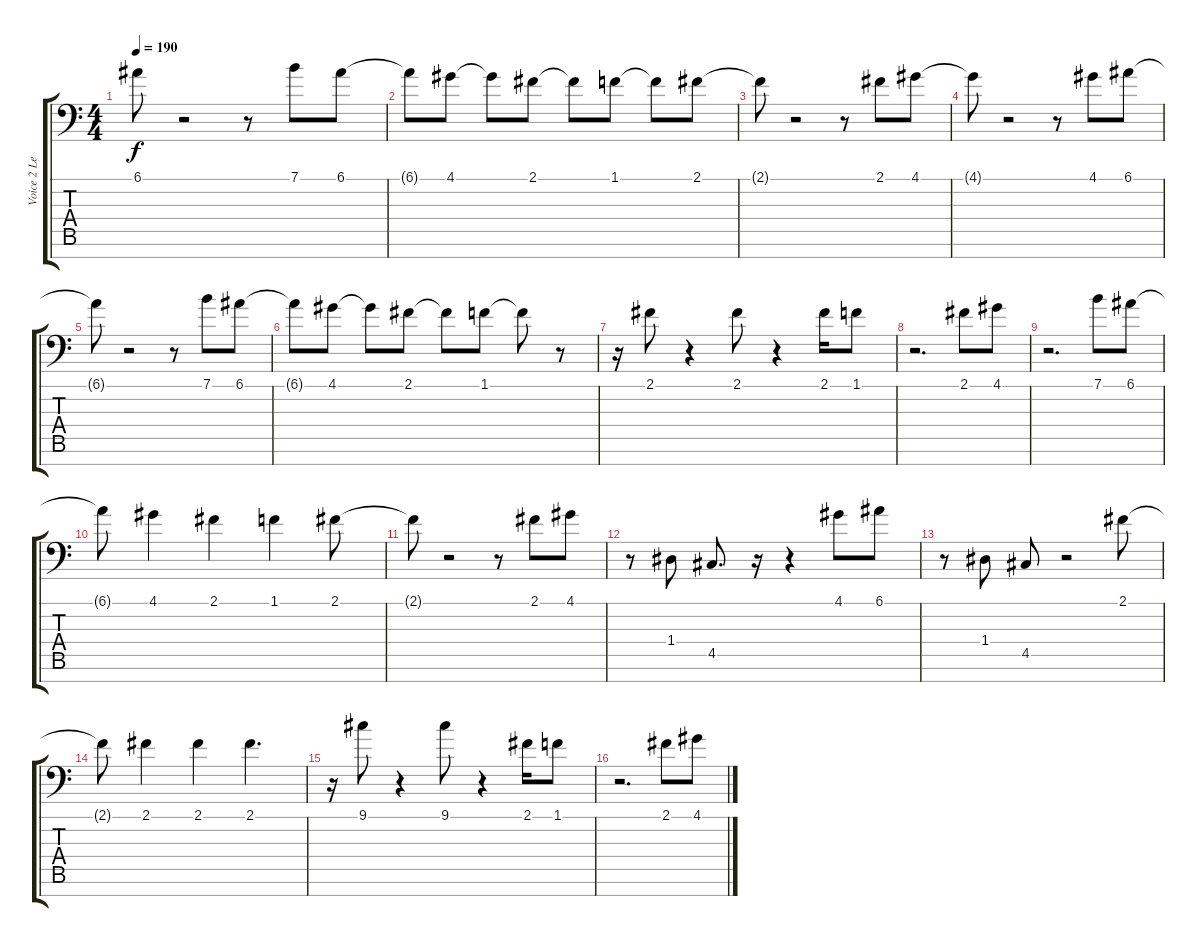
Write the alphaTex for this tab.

\track ("Voice 2 Left - Murph" "Voice 2 Le") {instrument choiraahs}
\staff {score tabs}
\tuning (E4 B3 G3 D3 A2 E2 C-1) {hide}
\ts (4 4)
\tempo 190
\clef f4
\ks c
6.1{t}.8{dy f} r.2 r.8 7.1.8 6.1.8 |
6.1{t}.8 4.1.8 4.1{t}.8 2.1.8 2.1{t}.8 1.1.8 1.1{t}.8 2.1.8 |
2.1{t}.8 r.2 r.8 2.1.8 4.1.8 |
4.1{t}.8 r.2 r.8 4.1.8 6.1.8 |
6.1{t}.8 r.2 r.8 7.1.8 6.1.8 |
6.1{t}.8 4.1.8 4.1{t}.8 2.1.8 2.1{t}.8 1.1.8 1.1{t}.8 r.8 |
r.16 2.1.8 r.4 2.1.8 r.4 2.1.16 1.1.8 |
r.2{d} 2.1.8 4.1.8 |
r.2{d} 7.1.8 6.1.8 |
6.1{t}.8 4.1.4 2.1.4 1.1.4 2.1.8 |
2.1{t}.8 r.2 r.8 2.1.8 4.1.8 |
r.8 1.4.8 4.5.8{d} r.16 r.4 4.1.8 6.1.8 |
r.8 1.4.8 4.5.8 r.2 2.1.8 |
2.1{t}.8 2.1.4 2.1.4 2.1.4{d} |
r.16 9.1.8 r.4 9.1.8 r.4 2.1.16 1.1.8 |
r.2{d} 2.1.8 4.1.8
